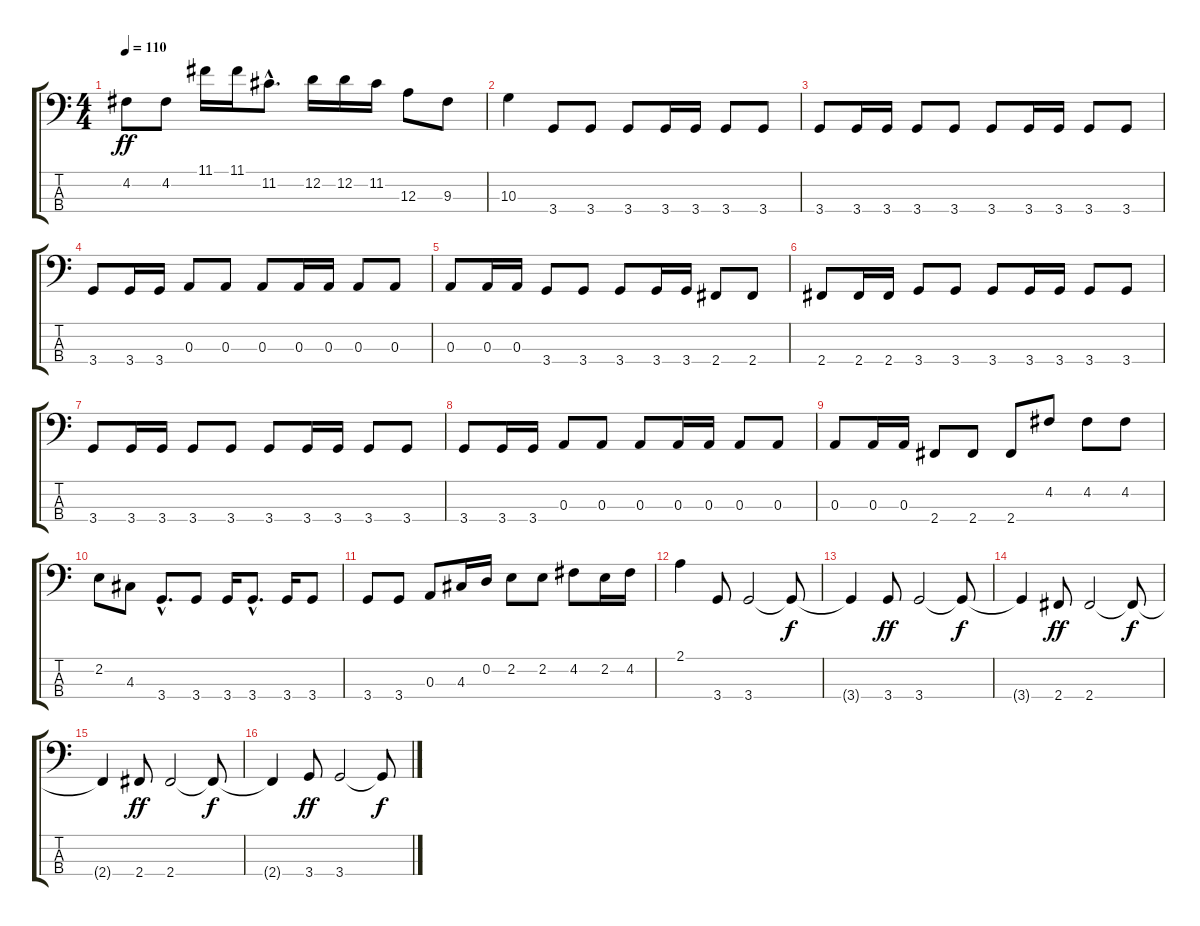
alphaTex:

\track "" {instrument electricbassfinger}
\staff {score tabs}
\tuning (G2 D2 A1 E1) {hide}
\ts (4 4)
\tempo 110
\clef f4
\ks c
4.2.8{dy ff} 4.2.8 11.1.16 11.1.16 11.2{hac}.8{d} 12.2.16 12.2.16 11.2.16 12.3.8 9.3.8 |
10.3.4 3.4.8 3.4.8 3.4.8 3.4.16 3.4.16 3.4.8 3.4.8 |
3.4.8 3.4.16 3.4.16 3.4.8 3.4.8 3.4.8 3.4.16 3.4.16 3.4.8 3.4.8 |
3.4.8 3.4.16 3.4.16 0.3.8 0.3.8 0.3.8 0.3.16 0.3.16 0.3.8 0.3.8 |
0.3.8 0.3.16 0.3.16 3.4.8 3.4.8 3.4.8 3.4.16 3.4.16 2.4.8 2.4.8 |
2.4.8 2.4.16 2.4.16 3.4.8 3.4.8 3.4.8 3.4.16 3.4.16 3.4.8 3.4.8 |
3.4.8 3.4.16 3.4.16 3.4.8 3.4.8 3.4.8 3.4.16 3.4.16 3.4.8 3.4.8 |
3.4.8 3.4.16 3.4.16 0.3.8 0.3.8 0.3.8 0.3.16 0.3.16 0.3.8 0.3.8 |
0.3.8 0.3.16 0.3.16 2.4.8 2.4.8 2.4.8 4.2.8 4.2.8 4.2.8 |
2.2.8 4.3.8 3.4{hac}.8{d} 3.4.8 3.4.16 3.4{hac}.8{d} 3.4.16 3.4.8 |
3.4.8 3.4.8 0.3.8 4.3.16 0.2.16 2.2.8 2.2.8 4.2.8 2.2.16 4.2.16 |
2.1.4 3.4.8 3.4.2 3.4{t}.8{dy f} |
3.4{t}.4 3.4.8{dy ff} 3.4.2 3.4{t}.8{dy f} |
3.4{t}.4 2.4.8{dy ff} 2.4.2 2.4{t}.8{dy f} |
2.4{t}.4 2.4.8{dy ff} 2.4.2 2.4{t}.8{dy f} |
2.4{t}.4 3.4.8{dy ff} 3.4.2 3.4{t}.8{dy f}
